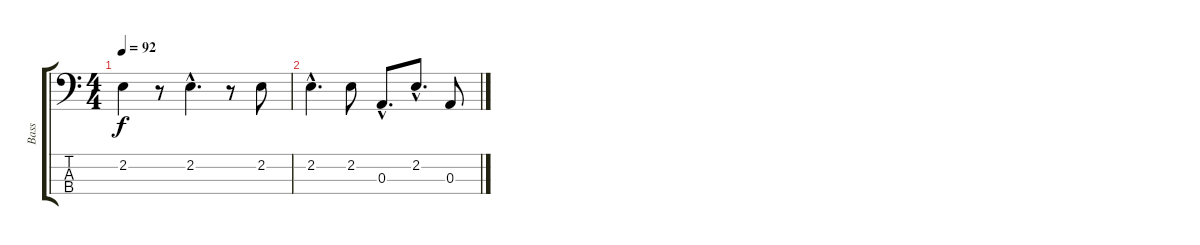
\track ("Bass" "Bass") {instrument electricbassfinger}
\staff {score tabs}
\tuning (G2 D2 A1 E1) {hide}
\ts (4 4)
\tempo 92
\clef f4
\ks c
2.2.4{dy f} r.8 2.2{hac}.4{d} r.8 2.2.8 |
2.2{hac}.4{d} 2.2.8 0.3{hac}.8{d} 2.2{hac}.8{d} 0.3.8
